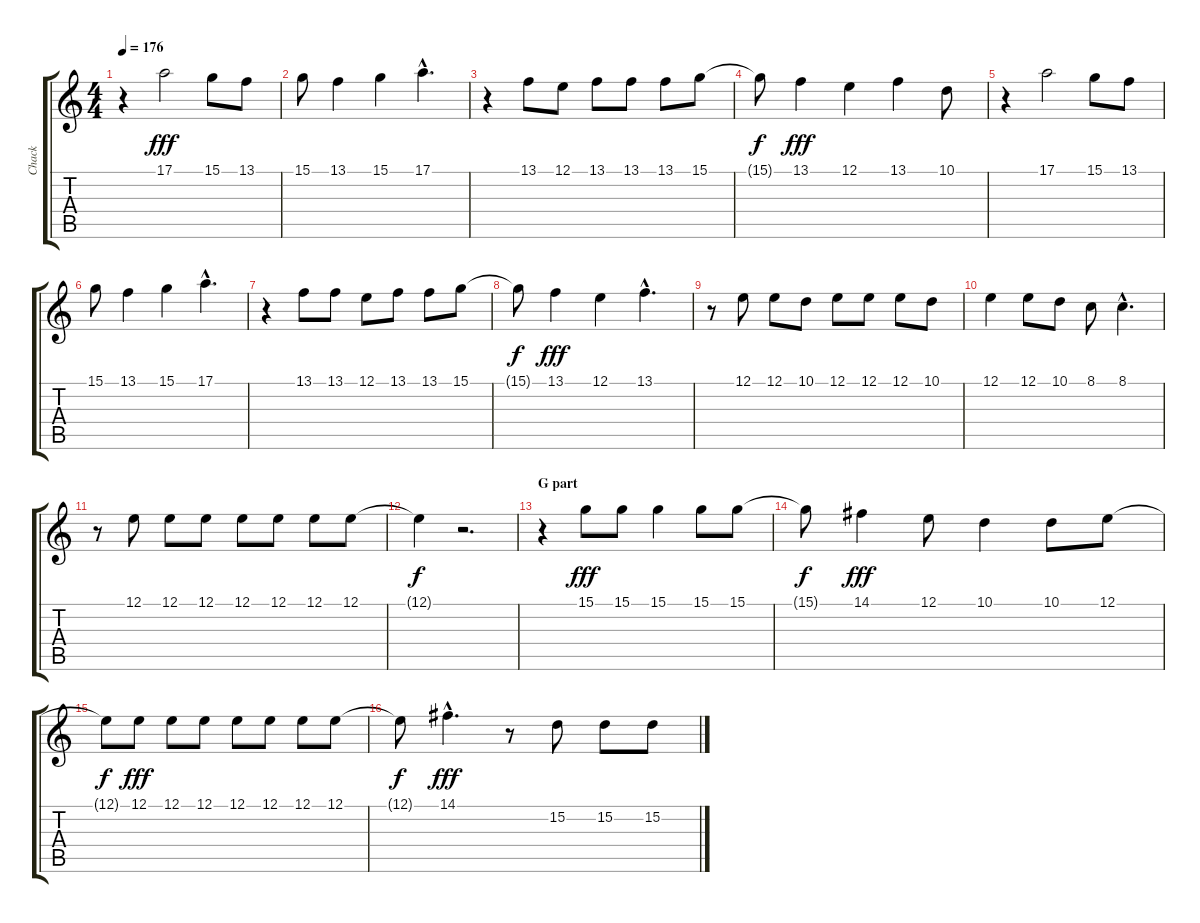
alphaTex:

\track ("Chack" "Chack") {instrument lead6voice}
\staff {score tabs}
\tuning (E4 B3 G3 D3 A2 E2) {hide}
\ts (4 4)
\tempo 176
\clef g2
\ks c
r.4{dy fff} 17.1.2 15.1.8 13.1.8 |
15.1.8 13.1.4 15.1.4 17.1{hac}.4{d} |
r.4 13.1.8 12.1.8 13.1.8 13.1.8 13.1.8 15.1.8 |
15.1{t}.8{dy f} 13.1.4{dy fff} 12.1.4 13.1.4 10.1.8 |
r.4 17.1.2 15.1.8 13.1.8 |
15.1.8 13.1.4 15.1.4 17.1{hac}.4{d} |
r.4 13.1.8 13.1.8 12.1.8 13.1.8 13.1.8 15.1.8 |
15.1{t}.8{dy f} 13.1.4{dy fff} 12.1.4 13.1{hac}.4{d} |
r.8 12.1.8 12.1.8 10.1.8 12.1.8 12.1.8 12.1.8 10.1.8 |
12.1.4 12.1.8 10.1.8 8.1.8 8.1{hac}.4{d} |
r.8 12.1.8 12.1.8 12.1.8 12.1.8 12.1.8 12.1.8 12.1.8 |
12.1{t}.4{dy f} r.2{d} |
\section ("" "G part")
r.4 15.1.8{dy fff} 15.1.8 15.1.4 15.1.8 15.1.8 |
15.1{t}.8{dy f} 14.1.4{dy fff} 12.1.8 10.1.4 10.1.8 12.1.8 |
12.1{t}.8{dy f} 12.1.8{dy fff} 12.1.8 12.1.8 12.1.8 12.1.8 12.1.8 12.1.8 |
12.1{t}.8{dy f} 14.1{hac}.4{d dy fff} r.8 15.2.8 15.2.8 15.2.8
